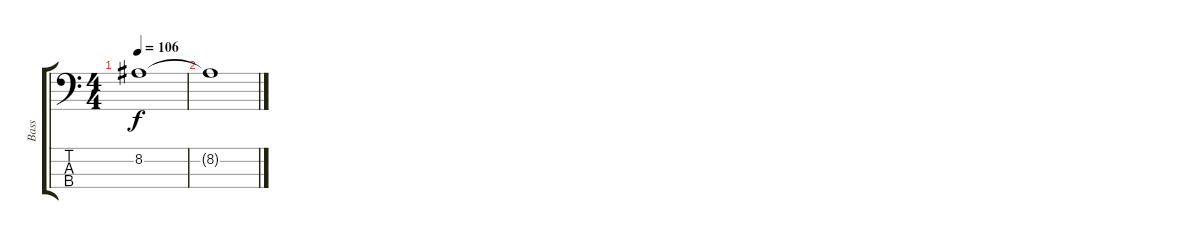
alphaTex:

\track ("Bass" "Bass") {instrument electricbassfinger}
\staff {score tabs}
\tuning (G2 D2 A1 E1) {hide}
\ts (4 4)
\tempo 106
\clef f4
\ks c
8.2{t}.1{dy f} |
8.2{t}.1
